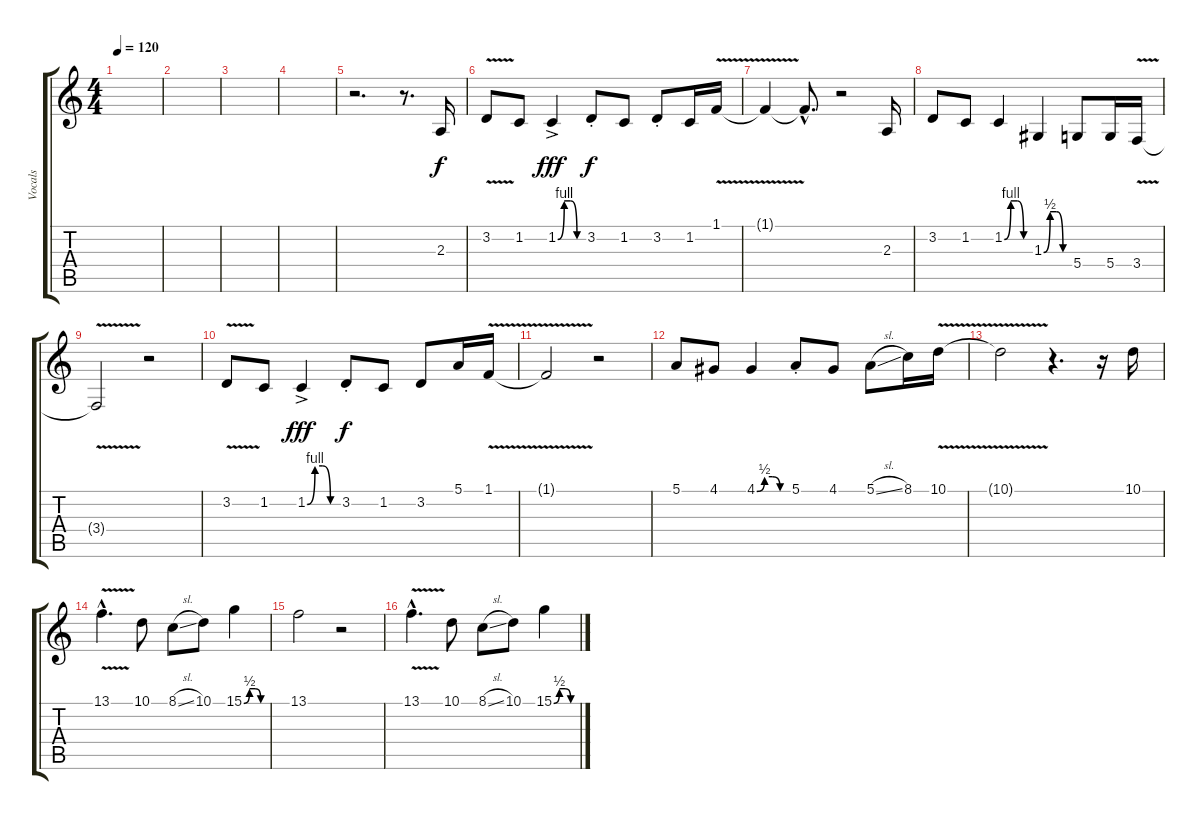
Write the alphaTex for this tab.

\track ("Vocals" "Vocals") {instrument synthbrass1}
\staff {score tabs}
\tuning (E4 B3 G3 D3 A2 E2) {hide}
\ts (4 4)
\tempo 120
\clef g2
\ks c
|
|
|
|
r.2{d} r.8{d} 2.3.16 |
3.2{v}.8 1.2.8 1.2{be (custom 0 0 15 4 30 4 45 0 60 0) ac}.4{dy fff} 3.2{st}.8{dy f} 1.2.8 3.2{st}.8 1.2.16 1.1{v}.16 |
1.1{t}.4 1.1{hac t}.8{d} r.2 2.3.16 |
3.2.8 1.2.8 1.2{be (custom 0 0 15 4 30 4 45 0 60 0)}.4 1.3{be (custom 0 0 15 2 30 2 45 0 60 0)}.4 5.4.8 5.4.16 3.4{v}.16 |
3.4{t}.2 r.2 |
3.2{v}.8 1.2.8 1.2{be (custom 0 0 15 4 30 4 45 0 60 0) ac}.4{dy fff} 3.2{st}.8{dy f} 1.2.8 3.2.8 5.1.16 1.1{v}.16 |
1.1{t}.2 r.2 |
5.1.8 4.1.8 4.1{be (custom 0 0 15 2 30 2 45 0 60 0)}.4 5.1{st}.8 4.1.8 5.1{sl}.8 8.1.16 10.1{v}.16 |
10.1{t}.2 r.4{d} r.16 10.1.16 |
13.1{v hac}.4{d} 10.1.8 8.1{sl}.8 10.1.8 15.1{be (custom 0 0 15 2 30 2 45 0 60 0)}.4 |
13.1.2 r.2 |
13.1{v hac}.4{d} 10.1.8 8.1{sl}.8 10.1.8 15.1{be (custom 0 0 15 2 30 2 45 0 60 0)}.4
